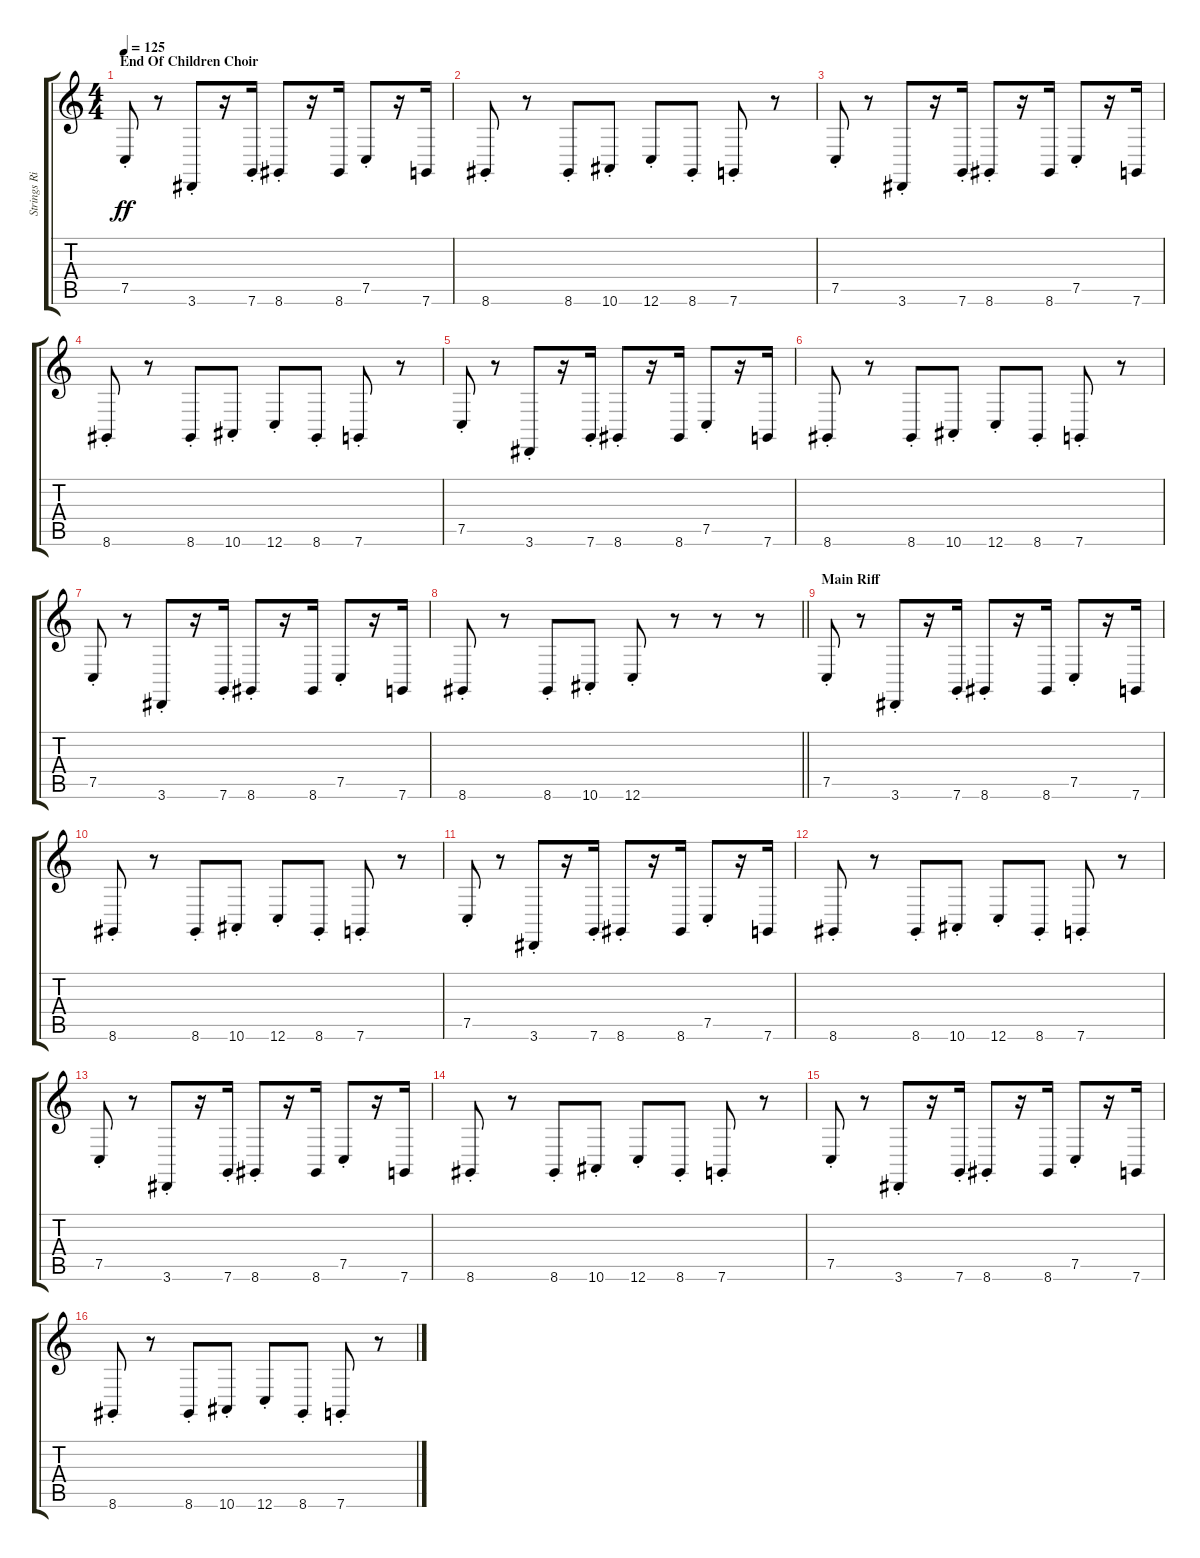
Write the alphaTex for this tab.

\track ("Strings Right" "Strings Ri") {instrument stringensemble1}
\staff {score tabs}
\tuning (C4 G3 Eb3 Bb2 F2 C2) {hide}
\ts (4 4)
\section ("" "End Of Children Choir")
\tempo 125
\clef g2
\ks c
7.5{st}.8{dy ff} r.8 3.6{st}.8 r.16 7.6{st}.16 8.6{st}.8 r.16 8.6.16 7.5{st}.8 r.16 7.6.16 |
8.6{st}.8 r.8 8.6{st}.8 10.6{st}.8 12.6{st}.8 8.6{st}.8 7.6{st}.8 r.8 |
7.5{st}.8 r.8 3.6{st}.8 r.16 7.6{st}.16 8.6{st}.8 r.16 8.6.16 7.5{st}.8 r.16 7.6.16 |
8.6{st}.8 r.8 8.6{st}.8 10.6{st}.8 12.6{st}.8 8.6{st}.8 7.6{st}.8 r.8 |
7.5{st}.8 r.8 3.6{st}.8 r.16 7.6{st}.16 8.6{st}.8 r.16 8.6.16 7.5{st}.8 r.16 7.6.16 |
8.6{st}.8 r.8 8.6{st}.8 10.6{st}.8 12.6{st}.8 8.6{st}.8 7.6{st}.8 r.8 |
7.5{st}.8 r.8 3.6{st}.8 r.16 7.6{st}.16 8.6{st}.8 r.16 8.6.16 7.5{st}.8 r.16 7.6.16 |
\barLineRight lightlight
8.6{st}.8 r.8 8.6{st}.8 10.6{st}.8 12.6{st}.8 r.8 r.8 r.8 |
\section ("" "Main Riff")
7.5{st}.8 r.8 3.6{st}.8 r.16 7.6{st}.16 8.6{st}.8 r.16 8.6.16 7.5{st}.8 r.16 7.6.16 |
8.6{st}.8 r.8 8.6{st}.8 10.6{st}.8 12.6{st}.8 8.6{st}.8 7.6{st}.8 r.8 |
7.5{st}.8 r.8 3.6{st}.8 r.16 7.6{st}.16 8.6{st}.8 r.16 8.6.16 7.5{st}.8 r.16 7.6.16 |
8.6{st}.8 r.8 8.6{st}.8 10.6{st}.8 12.6{st}.8 8.6{st}.8 7.6{st}.8 r.8 |
7.5{st}.8 r.8 3.6{st}.8 r.16 7.6{st}.16 8.6{st}.8 r.16 8.6.16 7.5{st}.8 r.16 7.6.16 |
8.6{st}.8 r.8 8.6{st}.8 10.6{st}.8 12.6{st}.8 8.6{st}.8 7.6{st}.8 r.8 |
7.5{st}.8 r.8 3.6{st}.8 r.16 7.6{st}.16 8.6{st}.8 r.16 8.6.16 7.5{st}.8 r.16 7.6.16 |
8.6{st}.8 r.8 8.6{st}.8 10.6{st}.8 12.6{st}.8 8.6{st}.8 7.6{st}.8 r.8
